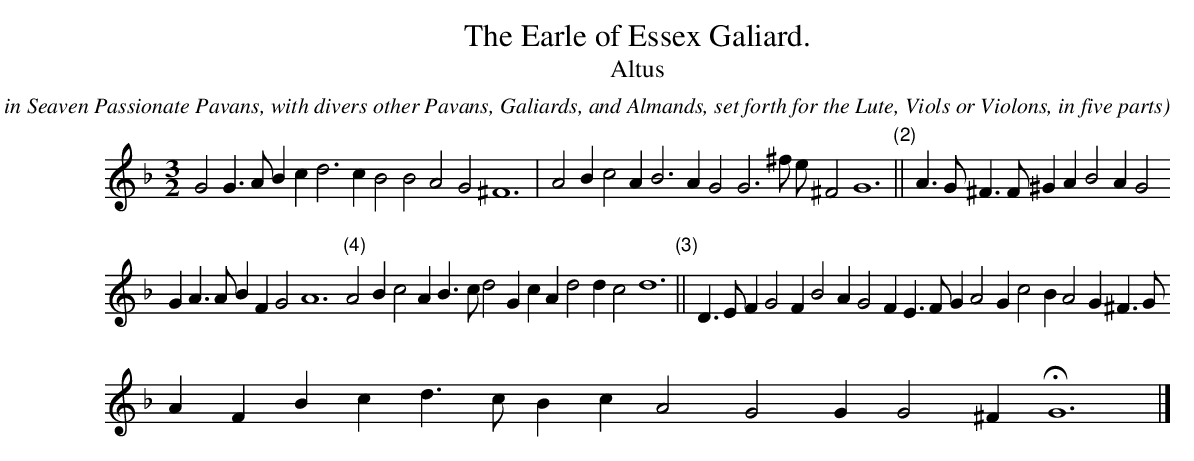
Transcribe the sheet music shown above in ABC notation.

X:1
T:The Earle of Essex Galiard.
T:Altus
C: John Dowland
O: From Lachrimae, or Seaven Teares figured in Seaven Passionate Pavans, with divers other Pavans, Galiards, and Almands, set forth for the Lute, Viols or Violons, in five parts
L:1/4
M:3/2
K:Gdor
G2 G > A B c d3 c B2 B2 A2 G2 ^F6 | A2 B c2 A B3 A G2 G3 ^f/ e/ ^F2 G6 "(2)"|| A > G ^F > F ^G A B2 A G2
G A > A B F G2 A6 "(4)"A2 B c2 A B > c d2 G c A d2 d c2 d6 "(3)"|| D > E F G2 F B2 A G2 F E > F G A2 G c2 B A2 G ^F > G
A F B c d > c B c A2 G2 G G2 ^F HG6 |]
